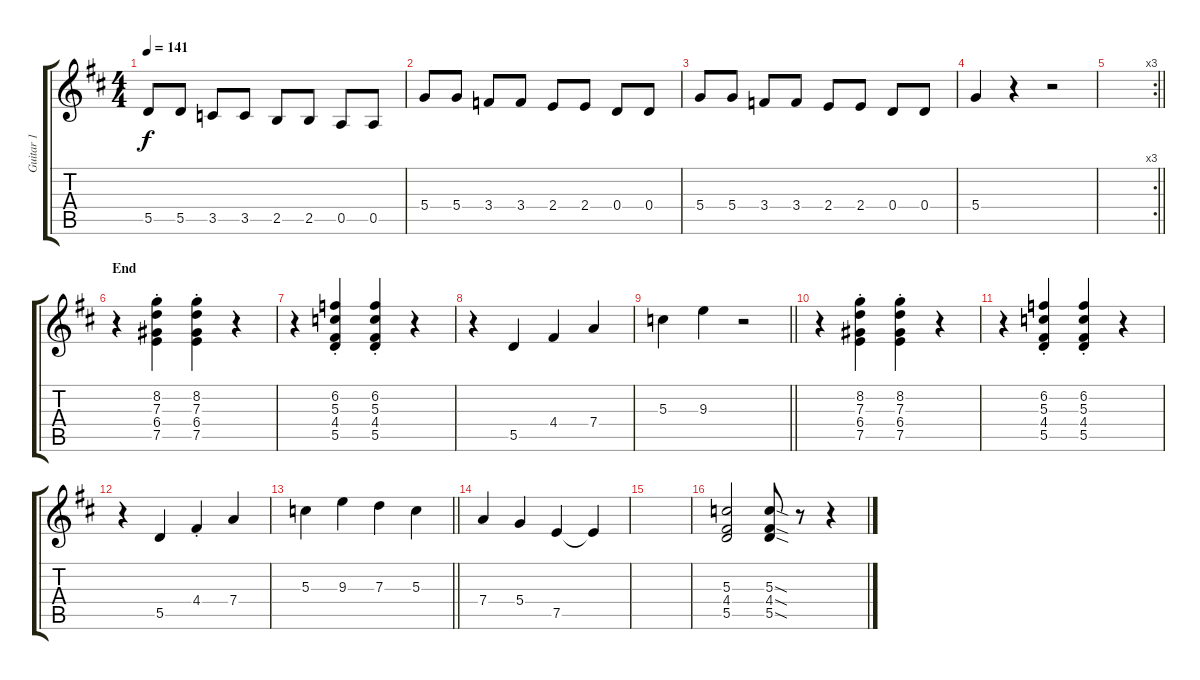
\track ("Guitar 1" "Guitar 1") {instrument electricguitarclean}
\staff {score tabs}
\tuning (E4 B3 G3 D3 A2 E2) {hide}
\ts (4 4)
\tempo 141
\clef g2
\ks d
5.5.8{dy f} 5.5.8 3.5.8 3.5.8 2.5.8 2.5.8 0.5.8 0.5.8 |
5.4.8 5.4.8 3.4.8 3.4.8 2.4.8 2.4.8 0.4.8 0.4.8 |
5.4.8 5.4.8 3.4.8 3.4.8 2.4.8 2.4.8 0.4.8 0.4.8 |
5.4.4 r.4 r.2 |
\rc 3
\barLineRight lightlight
|
\section ("" "End")
r.4 (8.2 7.3 6.4{st} 7.5).4 (8.2 7.3 6.4{st} 7.5).4 r.4 |
r.4 (6.2 5.3 4.4{st} 5.5).4 (6.2 5.3 4.4{st} 5.5).4 r.4 |
r.4 5.5.4 4.4.4 7.4.4 |
\barLineRight lightlight
5.3.4 9.3.4 r.2 |
r.4 (8.2 7.3 6.4{st} 7.5).4 (8.2 7.3 6.4{st} 7.5).4 r.4 |
r.4 (6.2 5.3 4.4{st} 5.5).4 (6.2 5.3 4.4{st} 5.5).4 r.4 |
r.4 5.5.4 4.4{st}.4 7.4.4 |
\barLineRight lightlight
5.3.4 9.3.4 7.3.4 5.3.4 |
7.4.4 5.4.4 7.5.4 7.5{t}.4 |
|
(5.3 4.4 5.5).2 (5.3{sod} 4.4{sod} 5.5{sod}).8 r.8 r.4
